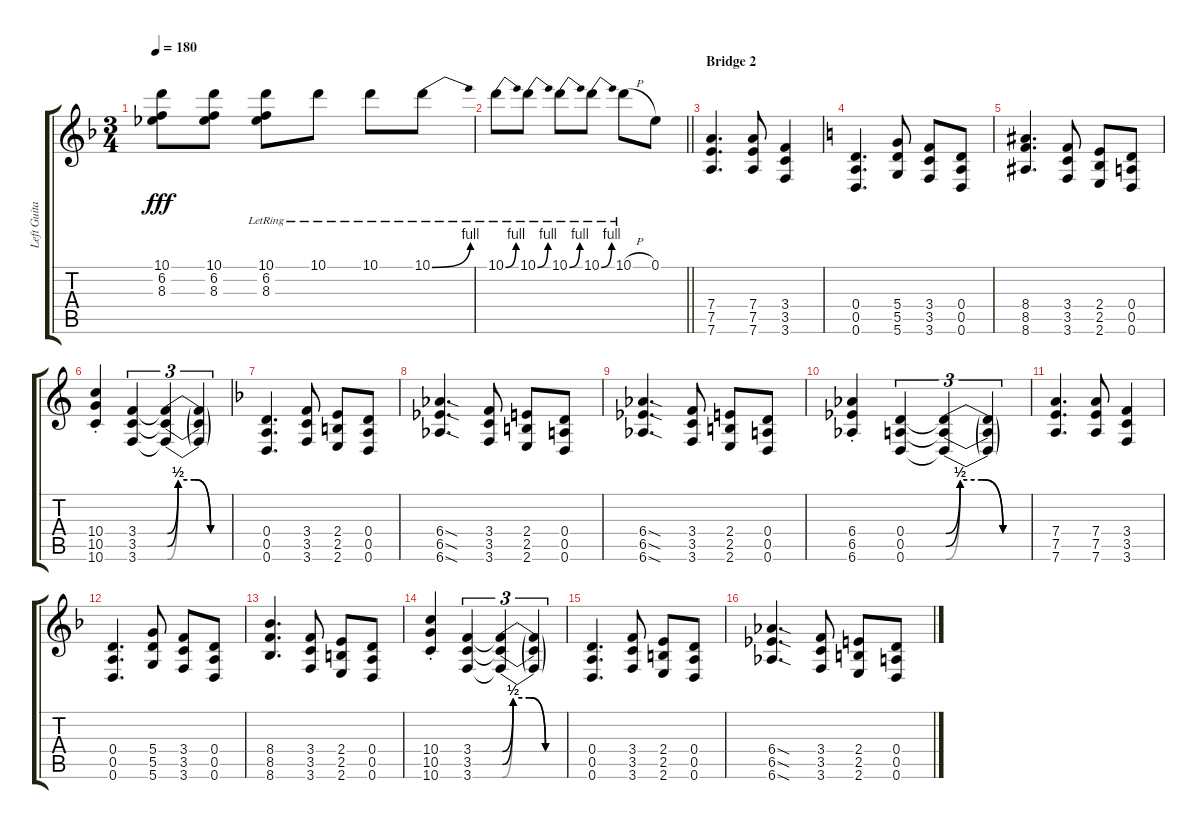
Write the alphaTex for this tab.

\track ("Left Guitar" "Left Guita") {instrument distortionguitar}
\staff {score tabs}
\tuning (E4 B3 G3 D3 A2 D2) {hide}
\ts (3 4)
\tempo 180
\clef g2
\ks f
(10.1 6.2 8.3).8{dy fff} (10.1 6.2 8.3).8 (10.1{lr} 6.2{lr} 8.3{lr}).8 10.1{lr}.8 10.1{lr}.8 10.1{be (bend 0 0 60 4) lr}.8 |
\barLineRight lightlight
10.1{be (bend 0 0 60 4) lr}.8 10.1{be (bend 0 0 60 4) lr}.8 10.1{be (bend 0 0 60 4) lr}.8 10.1{be (bend 0 0 60 4) lr}.8 10.1{h lr}.8 0.1.8 |
\section ("" "Bridge 2")
(7.4 7.5 7.6).4{d} (7.4 7.5 7.6).8 (3.4 3.5 3.6).4 |
\ks c
(0.4 0.5 0.6).4{d} (5.4 5.5 5.6).8 (3.4 3.5 3.6).8 (0.4 0.5 0.6).8 |
(8.4 8.5 8.6).4{d} (3.4 3.5 3.6).8 (2.4 2.5 2.6).8 (0.4 0.5 0.6).8 |
(10.4{st} 10.5{st} 10.6{st}).4 (3.4 3.5 3.6).4{tu (3 2)} (3.4{be (custom 0 0 10 2 25 2 40 0 60 0) t} 3.5{be (custom 0 0 10 2 25 2 40 0 60 0) t} 3.6{be (custom 0 0 10 2 25 2 40 0 60 0) t}).4{tu (3 2)} (3.4{t} 3.5{t} 3.6{t}).4{tu (3 2)} |
\ks f
(0.4 0.5 0.6).4{d} (3.4 3.5 3.6).8 (2.4 2.5 2.6).8 (0.4 0.5 0.6).8 |
(6.4{sod} 6.5{sod} 6.6{sod}).4{d} (3.4 3.5 3.6).8 (2.4 2.5 2.6).8 (0.4 0.5 0.6).8 |
(6.4{sod} 6.5{sod} 6.6{sod}).4{d} (3.4 3.5 3.6).8 (2.4 2.5 2.6).8 (0.4 0.5 0.6).8 |
(6.4{st} 6.5{st} 6.6{st}).4 (0.4 0.5 0.6).4{tu (3 2)} (0.4{be (custom 0 0 10 2 25 2 40 0 60 0) t} 0.5{be (custom 0 0 10 2 25 2 40 0 60 0) t} 0.6{be (custom 0 0 10 2 25 2 40 0 60 0) t}).4{tu (3 2)} (0.4{t} 0.5{t} 0.6{t}).4{tu (3 2)} |
(7.4 7.5 7.6).4{d} (7.4 7.5 7.6).8 (3.4 3.5 3.6).4 |
(0.4 0.5 0.6).4{d} (5.4 5.5 5.6).8 (3.4 3.5 3.6).8 (0.4 0.5 0.6).8 |
(8.4 8.5 8.6).4{d} (3.4 3.5 3.6).8 (2.4 2.5 2.6).8 (0.4 0.5 0.6).8 |
(10.4{st} 10.5{st} 10.6{st}).4 (3.4 3.5 3.6).4{tu (3 2)} (3.4{be (custom 0 0 10 2 25 2 40 0 60 0) t} 3.5{be (custom 0 0 10 2 25 2 40 0 60 0) t} 3.6{be (custom 0 0 10 2 25 2 40 0 60 0) t}).4{tu (3 2)} (3.4{t} 3.5{t} 3.6{t}).4{tu (3 2)} |
(0.4 0.5 0.6).4{d} (3.4 3.5 3.6).8 (2.4 2.5 2.6).8 (0.4 0.5 0.6).8 |
(6.4{sod} 6.5{sod} 6.6{sod}).4{d} (3.4 3.5 3.6).8 (2.4 2.5 2.6).8 (0.4 0.5 0.6).8
